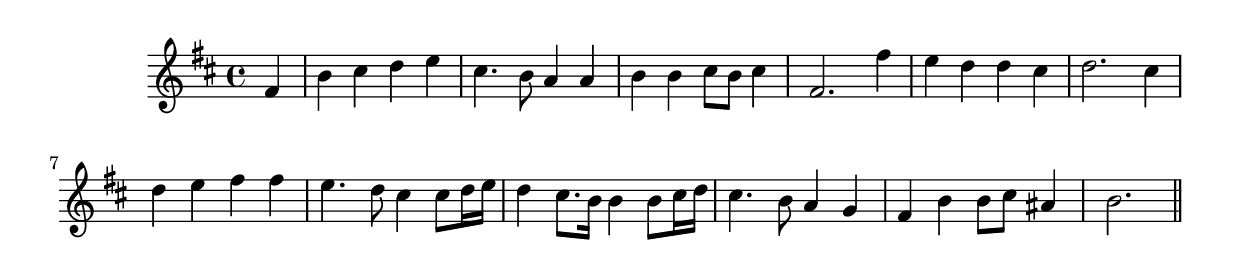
\version "2.14.0"
%{\header {
  title = "Chorale, `Von Gott will ich nicht lassen'"
  composer = "J.S. Bach"
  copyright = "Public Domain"
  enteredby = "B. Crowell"
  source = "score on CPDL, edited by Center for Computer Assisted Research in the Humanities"
}%}
\score{{\key b \minor
\time 4/4
%{\tempo 4=120
%}\relative fis' {
  \partial 4
  fis4 | b cis d e | cis4. b8 a4 a | b b cis8 b cis4 | fis,2. \bar ":|"
  fis'4 | e4 d d cis | d2. cis4 | d e fis fis | e4. d8 cis4 cis8 d16 e |
  d4 cis8. b16 b4 b8 cis16 d | cis4. b8 a4 g | fis b b8 cis ais4 | b2. 
  \bar "||"
}
}}